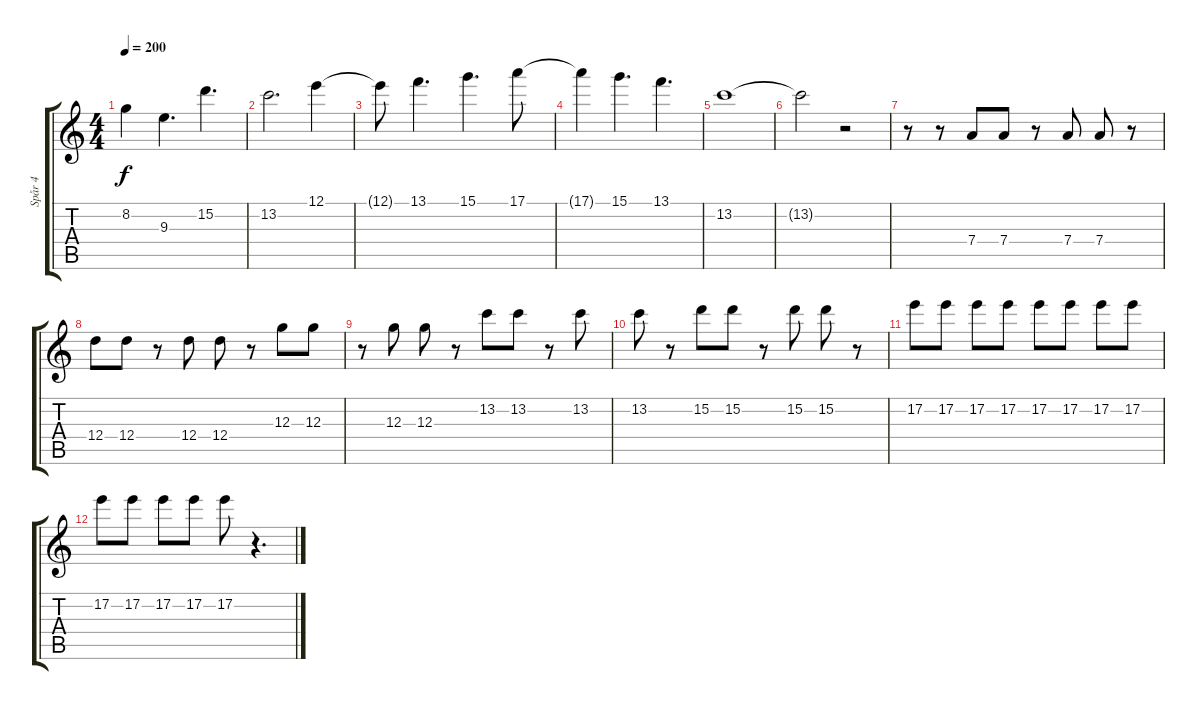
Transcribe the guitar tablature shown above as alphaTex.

\track ("Spår 4" "Spår 4") {instrument distortionguitar}
\staff {score tabs}
\tuning (E4 B3 G3 D3 A2 E2) {hide}
\ts (4 4)
\tempo 200
\clef g2
\ks c
8.2{t}.4{dy f} 9.3.4{d} 15.2.4{d} |
13.2.2{d} 12.1.4 |
12.1{t}.8 13.1.4{d} 15.1.4{d} 17.1.8 |
17.1{t}.4 15.1.4{d} 13.1.4{d} |
13.2.1 |
13.2{t}.2 r.2 |
r.8 r.8 7.4.8 7.4.8 r.8 7.4.8 7.4.8 r.8 |
12.4.8 12.4.8 r.8 12.4.8 12.4.8 r.8 12.3.8 12.3.8 |
r.8 12.3.8 12.3.8 r.8 13.2.8 13.2.8 r.8 13.2.8 |
13.2.8 r.8 15.2.8 15.2.8 r.8 15.2.8 15.2.8 r.8 |
17.2.8 17.2.8 17.2.8 17.2.8 17.2.8 17.2.8 17.2.8 17.2.8 |
17.2.8 17.2.8 17.2.8 17.2.8 17.2.8 r.4{d}
